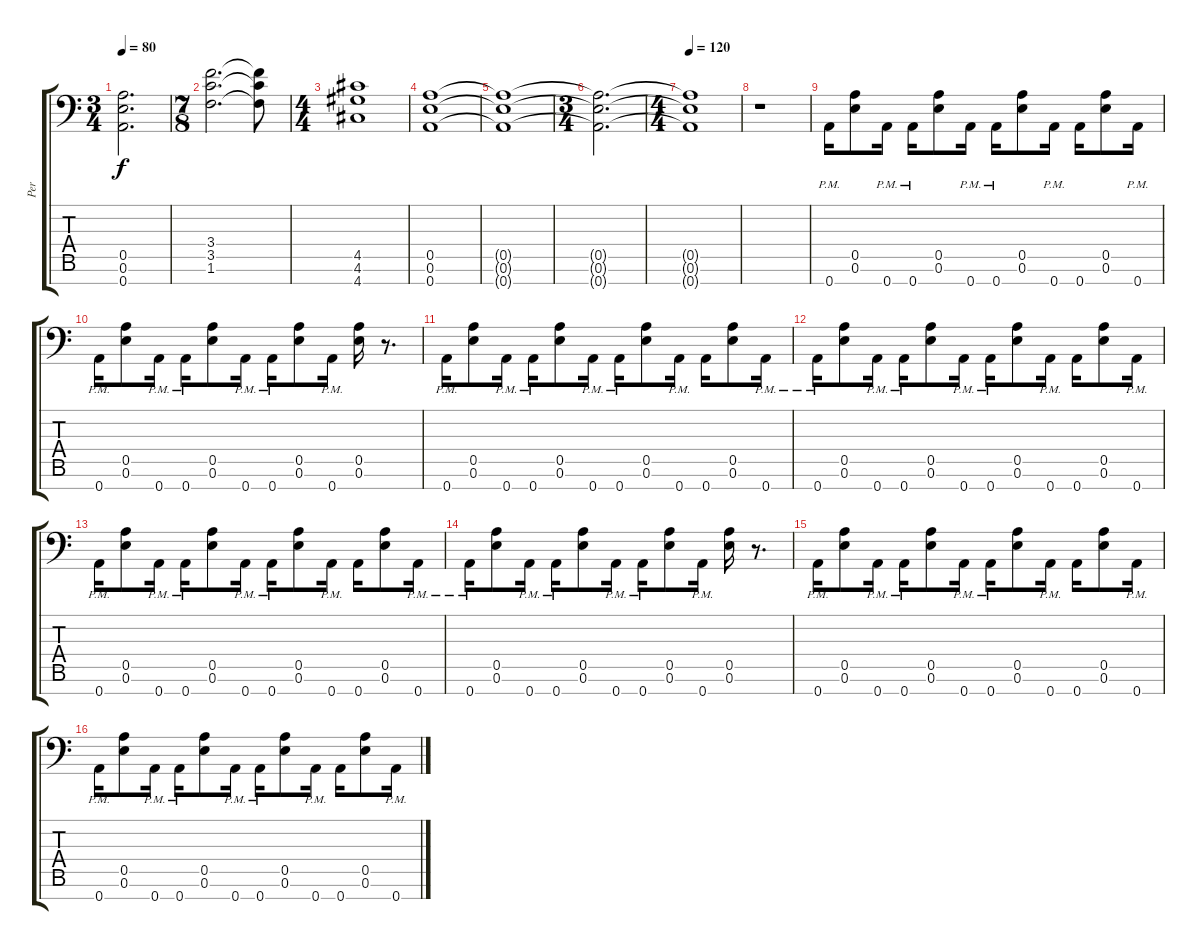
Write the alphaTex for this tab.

\track ("Per" "Per") {instrument distortionguitar}
\staff {score tabs}
\tuning (E4 B3 G3 D3 A2 E2 A1) {hide}
\ts (3 4)
\tempo 80
\clef f4
\ks c
(0.5 0.6 0.7).2{d dy f} |
\ts (7 8)
(3.4 3.5 1.6).2{d} (3.4{t} 3.5{t} 1.6{t}).8 |
\ts (4 4)
(4.5 4.6 4.7).1 |
(0.5 0.6 0.7).1 |
(0.5{t} 0.6{t} 0.7{t}).1 |
\ts (3 4)
(0.5{t} 0.6{t} 0.7{t}).2{d} |
\ts (4 4)
\tempo 120
(0.5{t} 0.6{t} 0.7{t}).1 |
r.1 |
0.7{pm}.16 (0.5 0.6).8 0.7{pm}.16 0.7{pm}.16 (0.5 0.6).8 0.7{pm}.16 0.7{pm}.16 (0.5 0.6).8 0.7{pm}.16 0.7.16 (0.5 0.6).8 0.7{pm}.16 |
0.7{pm}.16 (0.5 0.6).8 0.7{pm}.16 0.7{pm}.16 (0.5 0.6).8 0.7{pm}.16 0.7{pm}.16 (0.5 0.6).8 0.7{pm}.16 (0.5 0.6).16 r.8{d} |
0.7{pm}.16 (0.5 0.6).8 0.7{pm}.16 0.7{pm}.16 (0.5 0.6).8 0.7{pm}.16 0.7{pm}.16 (0.5 0.6).8 0.7{pm}.16 0.7.16 (0.5 0.6).8 0.7{pm}.16 |
0.7{pm}.16 (0.5 0.6).8 0.7{pm}.16 0.7{pm}.16 (0.5 0.6).8 0.7{pm}.16 0.7{pm}.16 (0.5 0.6).8 0.7{pm}.16 0.7.16 (0.5 0.6).8 0.7{pm}.16 |
0.7{pm}.16 (0.5 0.6).8 0.7{pm}.16 0.7{pm}.16 (0.5 0.6).8 0.7{pm}.16 0.7{pm}.16 (0.5 0.6).8 0.7{pm}.16 0.7.16 (0.5 0.6).8 0.7{pm}.16 |
0.7{pm}.16 (0.5 0.6).8 0.7{pm}.16 0.7{pm}.16 (0.5 0.6).8 0.7{pm}.16 0.7{pm}.16 (0.5 0.6).8 0.7{pm}.16 (0.5 0.6).16 r.8{d} |
0.7{pm}.16 (0.5 0.6).8 0.7{pm}.16 0.7{pm}.16 (0.5 0.6).8 0.7{pm}.16 0.7{pm}.16 (0.5 0.6).8 0.7{pm}.16 0.7.16 (0.5 0.6).8 0.7{pm}.16 |
0.7{pm}.16 (0.5 0.6).8 0.7{pm}.16 0.7{pm}.16 (0.5 0.6).8 0.7{pm}.16 0.7{pm}.16 (0.5 0.6).8 0.7{pm}.16 0.7.16 (0.5 0.6).8 0.7{pm}.16
